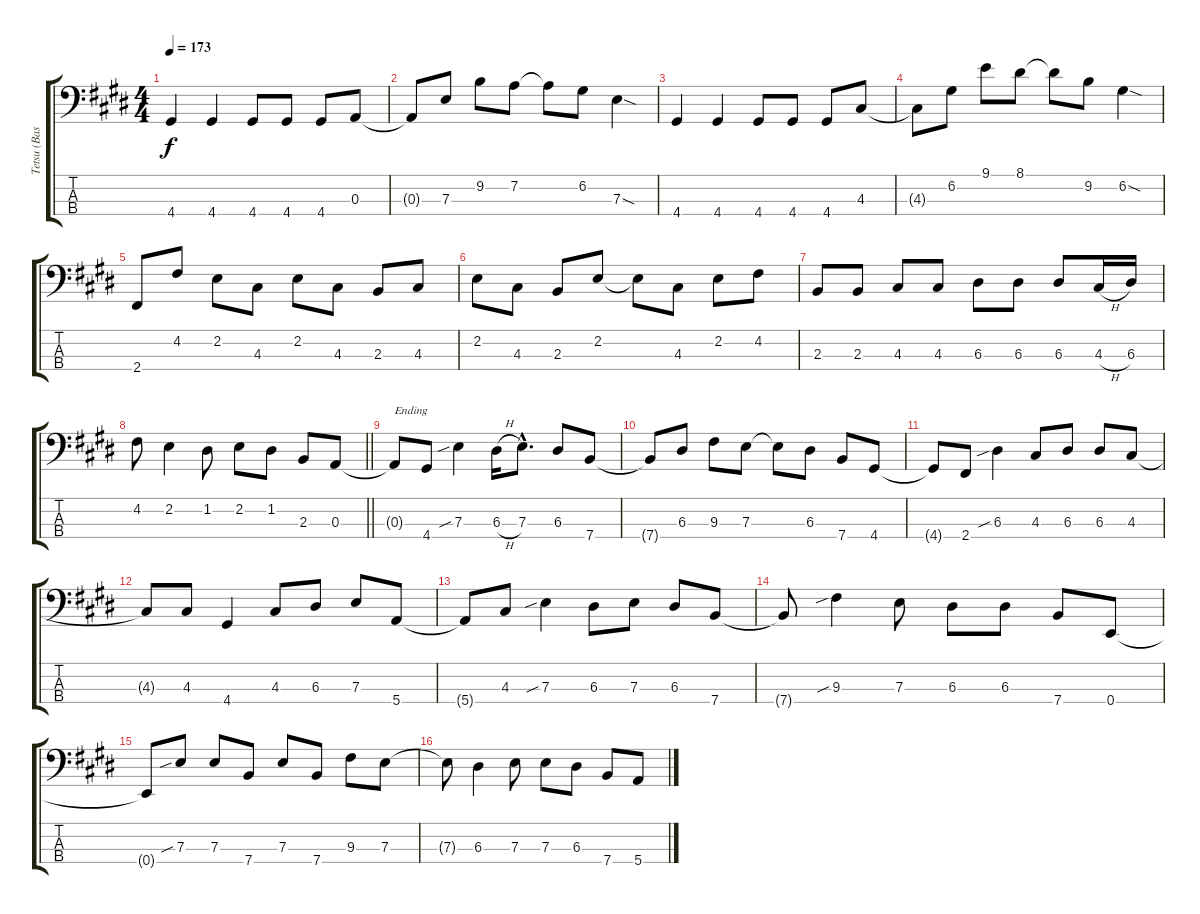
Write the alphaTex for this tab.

\track ("Tetsu (Bass)" "Tetsu (Bas") {instrument electricbasspick}
\staff {score tabs}
\tuning (G2 D2 A1 E1) {hide}
\ts (4 4)
\tempo 173
\clef f4
\ks e
4.4.4{dy f} 4.4.4 4.4.8 4.4.8 4.4.8 0.3.8 |
0.3{t}.8 7.3.8 9.2.8 7.2.8 7.2{t}.8 6.2.8 7.3{sod}.4 |
4.4.4 4.4.4 4.4.8 4.4.8 4.4.8 4.3.8 |
4.3{t}.8 6.2.8 9.1.8 8.1.8 8.1{t}.8 9.2.8 6.2{sod}.4 |
2.4.8 4.2.8 2.2.8 4.3.8 2.2.8 4.3.8 2.3.8 4.3.8 |
2.2.8 4.3.8 2.3.8 2.2.8 2.2{t}.8 4.3.8 2.2.8 4.2.8 |
2.3.8 2.3.8 4.3.8 4.3.8 6.3.8 6.3.8 6.3.8 4.3{h}.16 6.3.16 |
\barLineRight lightlight
4.2.8 2.2.4 1.2.8 2.2.8 1.2.8 2.3.8 0.3.8 |
0.3{t}.8{txt "Ending"} 4.4.8 7.3{sib}.4 6.3{h}.16 7.3{hac}.8{d} 6.3.8 7.4.8 |
7.4{t}.8 6.3.8 9.3.8 7.3.8 7.3{t}.8 6.3.8 7.4.8 4.4.8 |
4.4{t}.8 2.4.8 6.3{sib}.4 4.3.8 6.3.8 6.3.8 4.3.8 |
4.3{t}.8 4.3.8 4.4.4 4.3.8 6.3.8 7.3.8 5.4.8 |
5.4{t}.8 4.3.8 7.3{sib}.4 6.3.8 7.3.8 6.3.8 7.4.8 |
7.4{t}.8 9.3{sib}.4 7.3.8 6.3.8 6.3.8 7.4.8 0.4.8 |
0.4{t}.8 7.3{sib}.8 7.3.8 7.4.8 7.3.8 7.4.8 9.3.8 7.3.8 |
7.3{t}.8 6.3.4 7.3.8 7.3.8 6.3.8 7.4.8 5.4.8
